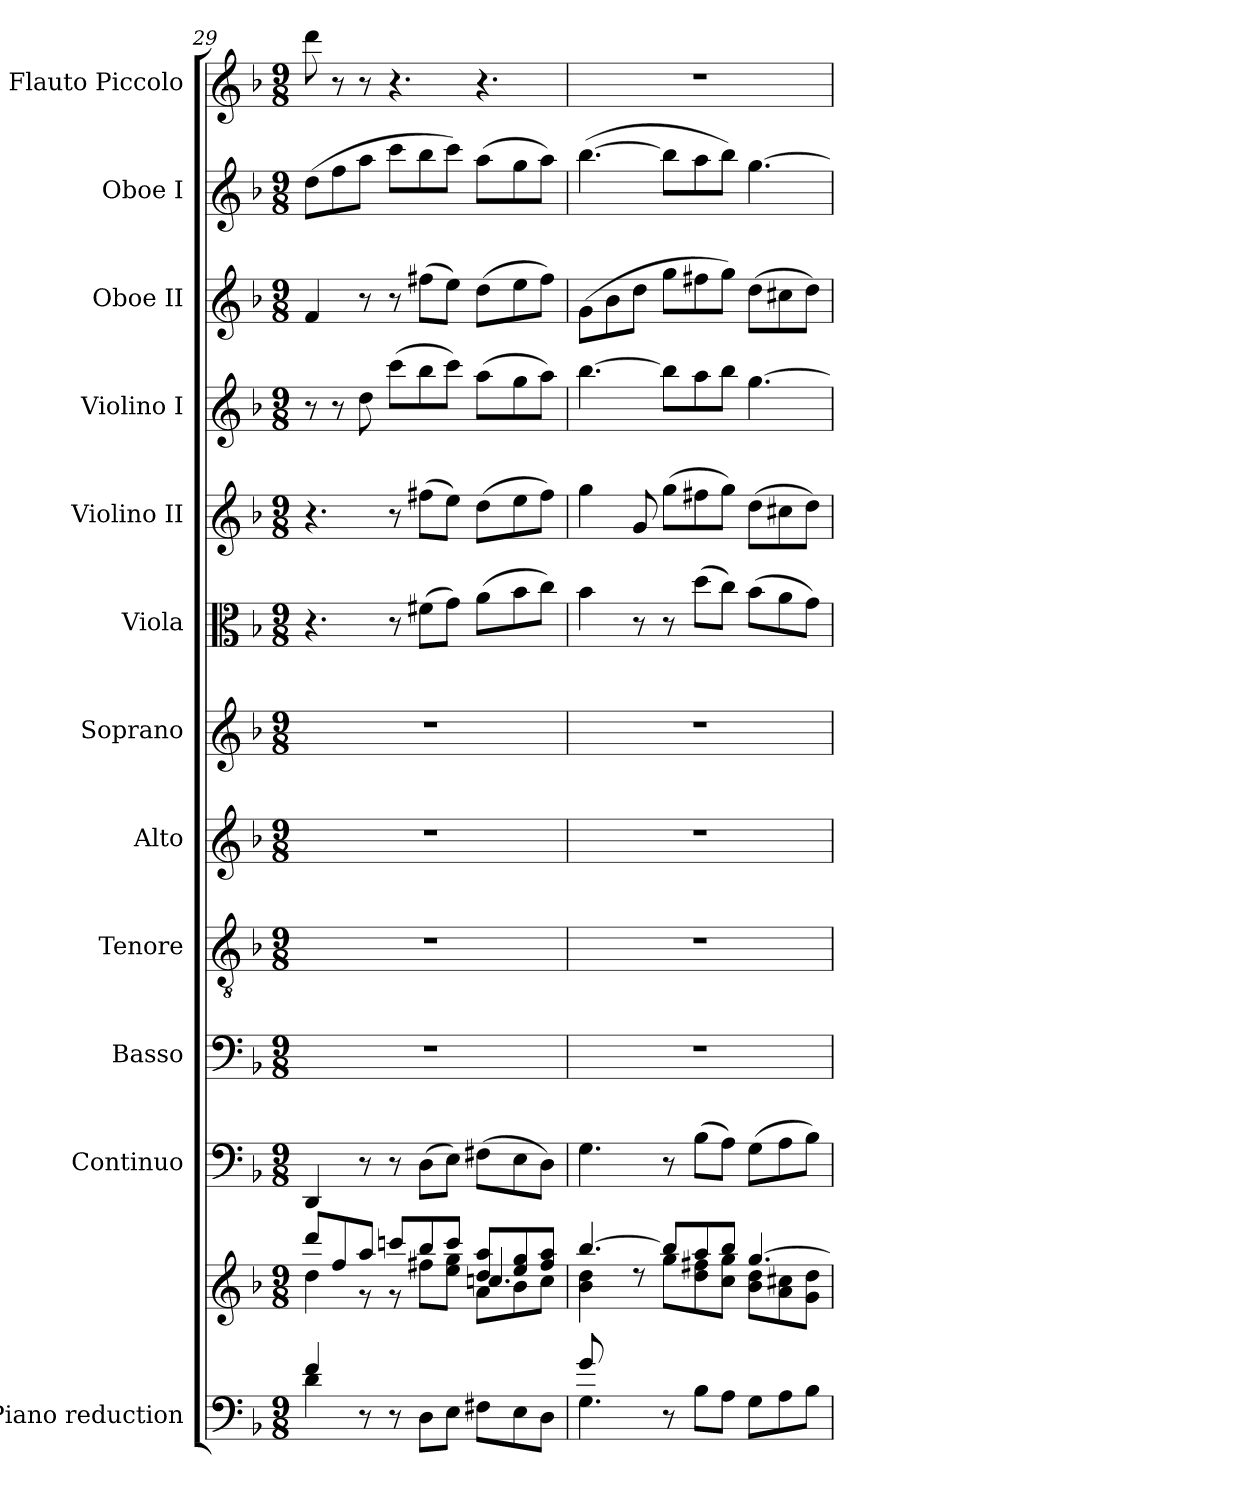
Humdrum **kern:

**kern	**kern	**kern	**kern	**kern	**kern	**kern	**kern	**kern	**kern	**kern	**kern	**kern
*part12	*part12	*part11	*part10	*part9	*part8	*part7	*part6	*part5	*part4	*part3	*part2	*part1
*staff13	*staff12	*staff11	*staff10	*staff9	*staff8	*staff7	*staff6	*staff5	*staff4	*staff3	*staff2	*staff1
*I"Piano reduction	*	*I"Continuo	*I"Basso	*I"Tenore	*I"Alto	*I"Soprano	*I"Viola	*I"Violino II	*I"Violino I	*I"Oboe II	*I"Oboe I	*I"Flauto Piccolo
*I'Pno	*	*	*	*	*	*	*	*	*	*I'Ob	*I'Ob	*I'Picc
!!LO:PB:g=z
*clefF4	*clefG2	*clefF4	*clefF4	*clefGv2	*clefG2	*clefG2	*clefC3	*clefG2	*clefG2	*clefG2	*clefG2	*clefG2
*	*	*	*	*	*	*	*	*	*	*	*	*ITrd-7c-12
*k[b-]	*k[b-]	*k[b-]	*k[b-]	*k[b-]	*k[b-]	*k[b-]	*k[b-]	*k[b-]	*k[b-]	*k[b-]	*k[b-]	*k[b-]
*M9/8	*M9/8	*M9/8	*M9/8	*M9/8	*M9/8	*M9/8	*M9/8	*M9/8	*M9/8	*M9/8	*M9/8	*M9/8
=29	=29	=29	=29	=29	=29	=29	=29	=29	=29	=29	=29	=29
*^	*^	*	*	*	*	*	*	*	*	*	*	*
*	*	*	*^	*	*	*	*	*	*	*	*	*	*	*
4f/	4d\	8ddd/L	4dd\	2.ryy	4DD/	8%9r	8%9r	8%9r	8%9r	4.r	4.r	8r	4f/	(>8dd\L	8dddd\
.	.	8ff/	.	.	.	.	.	.	.	.	.	8r	.	8ff\	8r
8r	8ryy	8aa/J	8r	.	8r	.	.	.	.	.	.	8dd\	8r	8aa\J	8r
8r	8ryy	8cccn/L	8r	.	8r	.	.	.	.	8r	8r	(>8ccc\L	8r	8ccc\L	4.r
8ryy	8D\L	8bb-/	8ff#X\L	.	(>8D\L	.	.	.	.	(>8f#X\L	(>8ff#X\L	8bb-\	(>8ff#X\L	8bb-\	.
8ryy	8E\J	8ccc/J	8ee\ 8gg\J	.	8E\J)	.	.	.	.	8g\J)	8ee\J)	8ccc\J)	8ee\J)	8ccc\J)	.
4.ryy	8F#X\L	8dd/ 8aa/L	8a\L	4.ccn/	(>8F#X\L	.	.	.	.	(>8a\L	(>8dd\L	(>8aa\L	(>8dd\L	(>8aa\L	4.r
.	8E\	8ee/ 8gg/	8b-\	.	8E\	.	.	.	.	8b-\	8ee\	8gg\	8ee\	8gg\	.
.	8D\J	8ff#/ 8aa/J	8cc\J	.	8D\J)	.	.	.	.	8cc\J)	8ff#\J)	8aa\J)	8ff#\J)	8aa\J)	.
=30	=30	=30	=30	=30	=30	=30	=30	=30	=30	=30	=30	=30	=30	=30	=30
8g/L	4.G\	[4.bb-/	8ryy	4b-\ 4dd\	4.G\	8%9r	8%9r	8%9r	8%9r	4b-\	4gg\	[4.bb-\	(>8g\L	(>[4.bb-\	8%9r
1ryy	.	.	8b-\	.	.	.	.	.	.	.	.	.	8b-\	.	.
.	.	.	8dd\J	8rdd	.	.	.	.	.	8r	8g/	.	8dd\J	.	.
.	8r	8bb-/L]	8gg\L	2.ryy	8r	.	.	.	.	8r	(>8gg\L	8bb-\L]	8gg\L	8bb-\L]	.
.	8B-\L	8aa/	8dd\ 8ff#X\	.	(>8B-\L	.	.	.	.	(>8dd\L	8ff#X\	8aa\	8ff#X\	8aa\	.
.	8A\J	8bb-/J	8cc\ 8gg\J	.	8A\J)	.	.	.	.	8cc\J)	8gg\J)	8bb-\J	8gg\J)	8bb-\J)	.
.	8G\L	[4.gg/	8b-\ 8dd\L	.	(>8G\L	.	.	.	.	(>8b-\L	(>8dd\L	[4.gg\	(>8dd\L	[4.gg\	.
.	8A\	.	8a\ 8cc#X\	.	8A\	.	.	.	.	8a\	8cc#X\	.	8cc#X\	.	.
.	8B-\J	.	8g\ 8dd\J	.	8B-\J)	.	.	.	.	8g\J)	8dd\J)	.	8dd\J)	.	.
*v	*v	*	*	*	*	*	*	*	*	*	*	*	*	*	*
*	*v	*v	*v	*	*	*	*	*	*	*	*	*	*	*
=	=	=	=	=	=	=	=	=	=	=	=	=
*-	*-	*-	*-	*-	*-	*-	*-	*-	*-	*-	*-	*-
